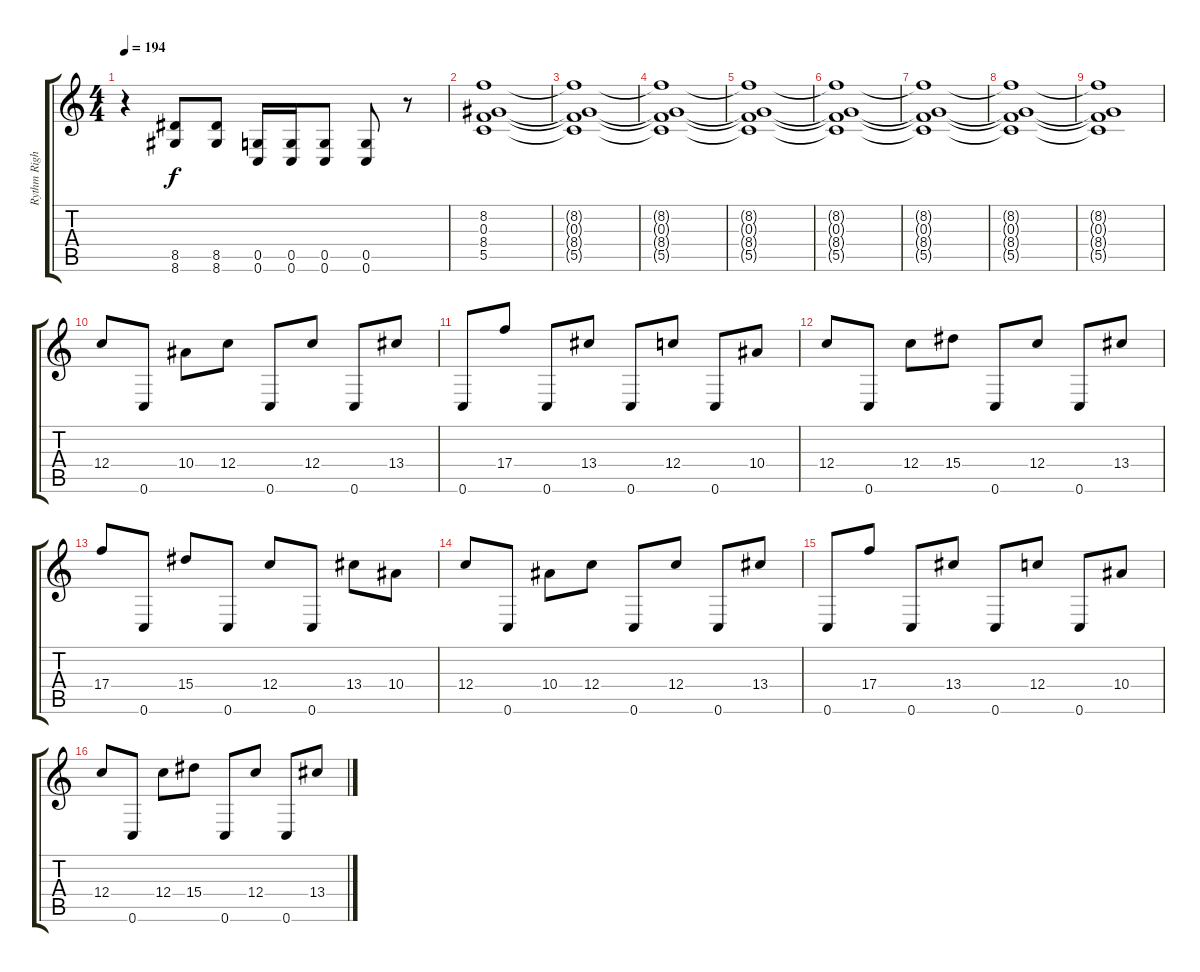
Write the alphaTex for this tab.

\track ("Rythm Right" "Rythm Righ") {instrument distortionguitar}
\staff {score tabs}
\tuning (D4 A3 F3 C3 G2 C2) {hide}
\ts (4 4)
\tempo 194
\clef g2
\ks c
r.4{dy f} (8.5 8.6).8 (8.5 8.6).8 (0.5 0.6).16 (0.5 0.6).16 (0.5 0.6).8 (0.5 0.6).8 r.8 |
(8.2 0.3 8.4 5.5).1 |
(8.2{t} 0.3{t} 8.4{t} 5.5{t}).1 |
(8.2{t} 0.3{t} 8.4{t} 5.5{t}).1 |
(8.2{t} 0.3{t} 8.4{t} 5.5{t}).1 |
(8.2{t} 0.3{t} 8.4{t} 5.5{t}).1 |
(8.2{t} 0.3{t} 8.4{t} 5.5{t}).1 |
(8.2{t} 0.3{t} 8.4{t} 5.5{t}).1 |
(8.2{t} 0.3{t} 8.4{t} 5.5{t}).1 |
12.4.8 0.6.8 10.4.8 12.4.8 0.6.8 12.4.8 0.6.8 13.4.8 |
0.6.8 17.4.8 0.6.8 13.4.8 0.6.8 12.4.8 0.6.8 10.4.8 |
12.4.8 0.6.8 12.4.8 15.4.8 0.6.8 12.4.8 0.6.8 13.4.8 |
17.4.8 0.6.8 15.4.8 0.6.8 12.4.8 0.6.8 13.4.8 10.4.8 |
12.4.8 0.6.8 10.4.8 12.4.8 0.6.8 12.4.8 0.6.8 13.4.8 |
0.6.8 17.4.8 0.6.8 13.4.8 0.6.8 12.4.8 0.6.8 10.4.8 |
12.4.8 0.6.8 12.4.8 15.4.8 0.6.8 12.4.8 0.6.8 13.4.8
